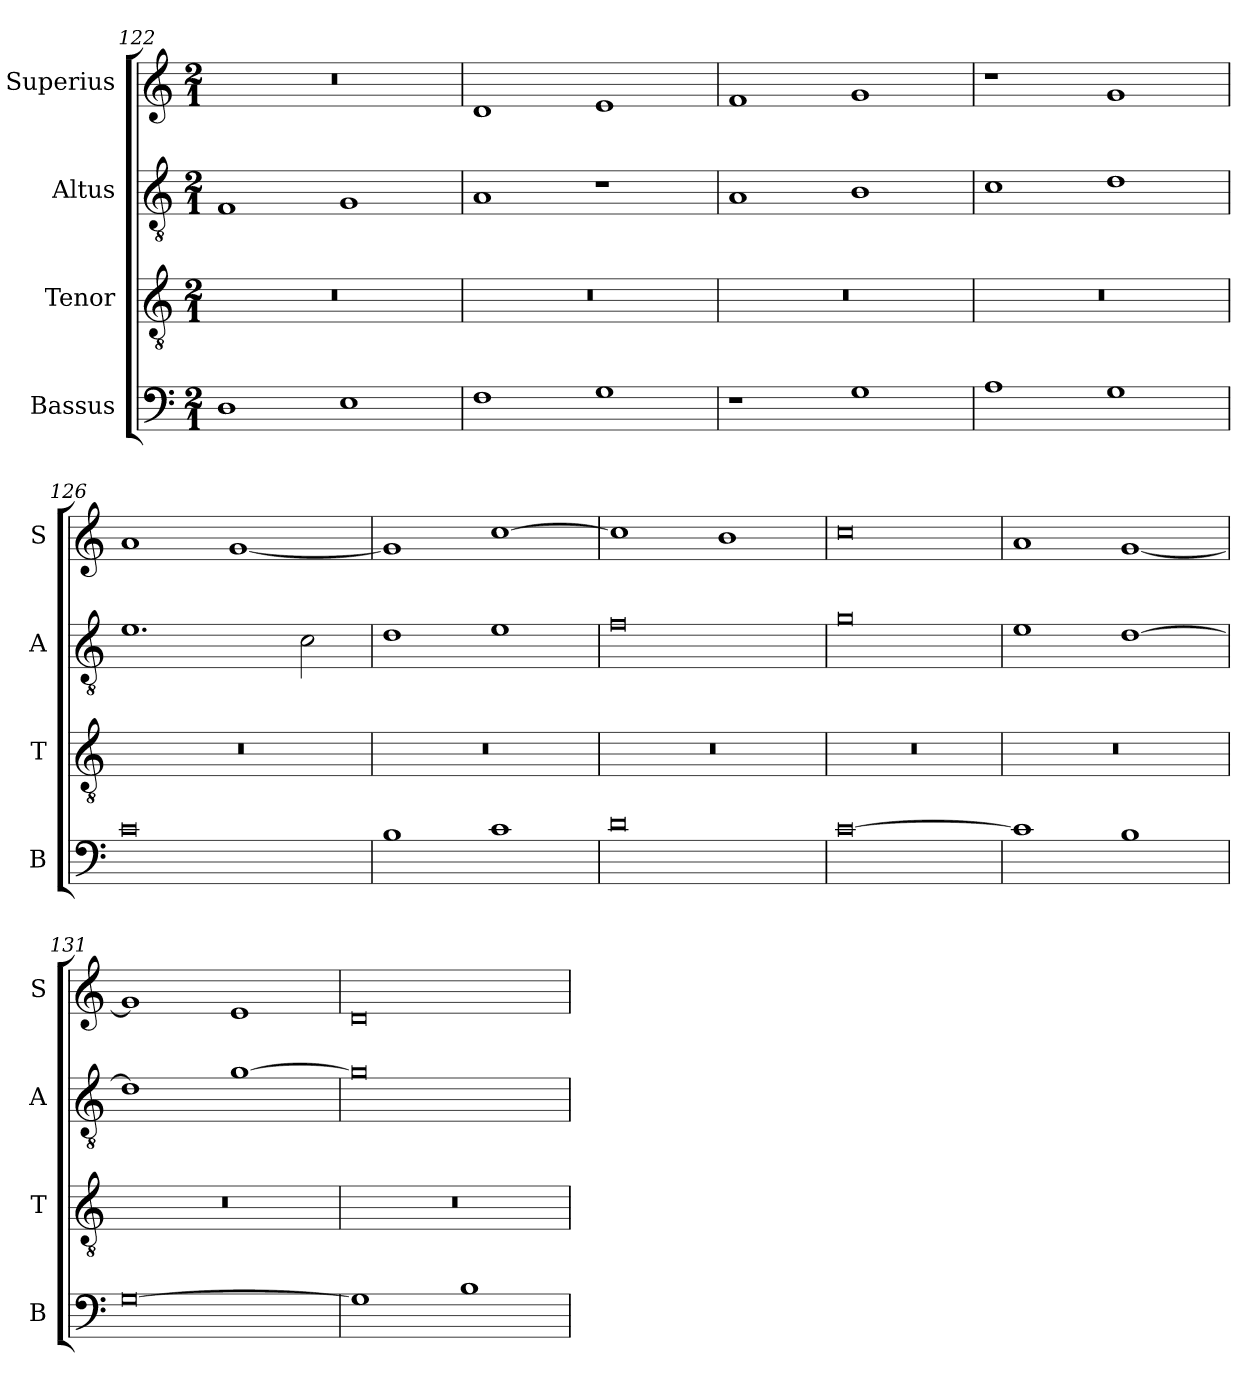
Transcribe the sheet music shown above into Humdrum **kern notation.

**kern	**kern	**kern	**kern
*part4	*part3	*part2	*part1
*staff4	*staff3	*staff2	*staff1
*I"Bassus	*I"Tenor	*I"Altus	*I"Superius
*I'B	*I'T	*I'A	*I'S
*clefF4	*clefGv2	*clefGv2	*clefG2
*k[]	*k[]	*k[]	*k[]
*M2/1	*M2/1	*M2/1	*M2/1
=122	=122	=122	=122
1D	0r	1F	0r
1E	.	1G	.
=123	=123	=123	=123
1F	0r	1A	1d
1G	.	1r	1e
=124	=124	=124	=124
1r	0r	1A	1f
1G	.	1B	1g
=125	=125	=125	=125
1A	0r	1c	1r
1G	.	1d	1g
=126	=126	=126	=126
0c	0r	1.e	1a
.	.	.	[1g
.	.	2c\	.
=127	=127	=127	=127
1B	0r	1d	1g]
1c	.	1e	[1cc
=128	=128	=128	=128
0d	0r	0f	1cc]
.	.	.	1b
=129	=129	=129	=129
[0c	0r	0g	0cc
=130	=130	=130	=130
1c]	0r	1e	1a
1B	.	[1d	[1g
=131	=131	=131	=131
[0G	0r	1d]	1g]
.	.	[1g	1e
=132	=132	=132	=132
1G]	0r	0g]	0d
1B	.	.	.
=	=	=	=
*-	*-	*-	*-
